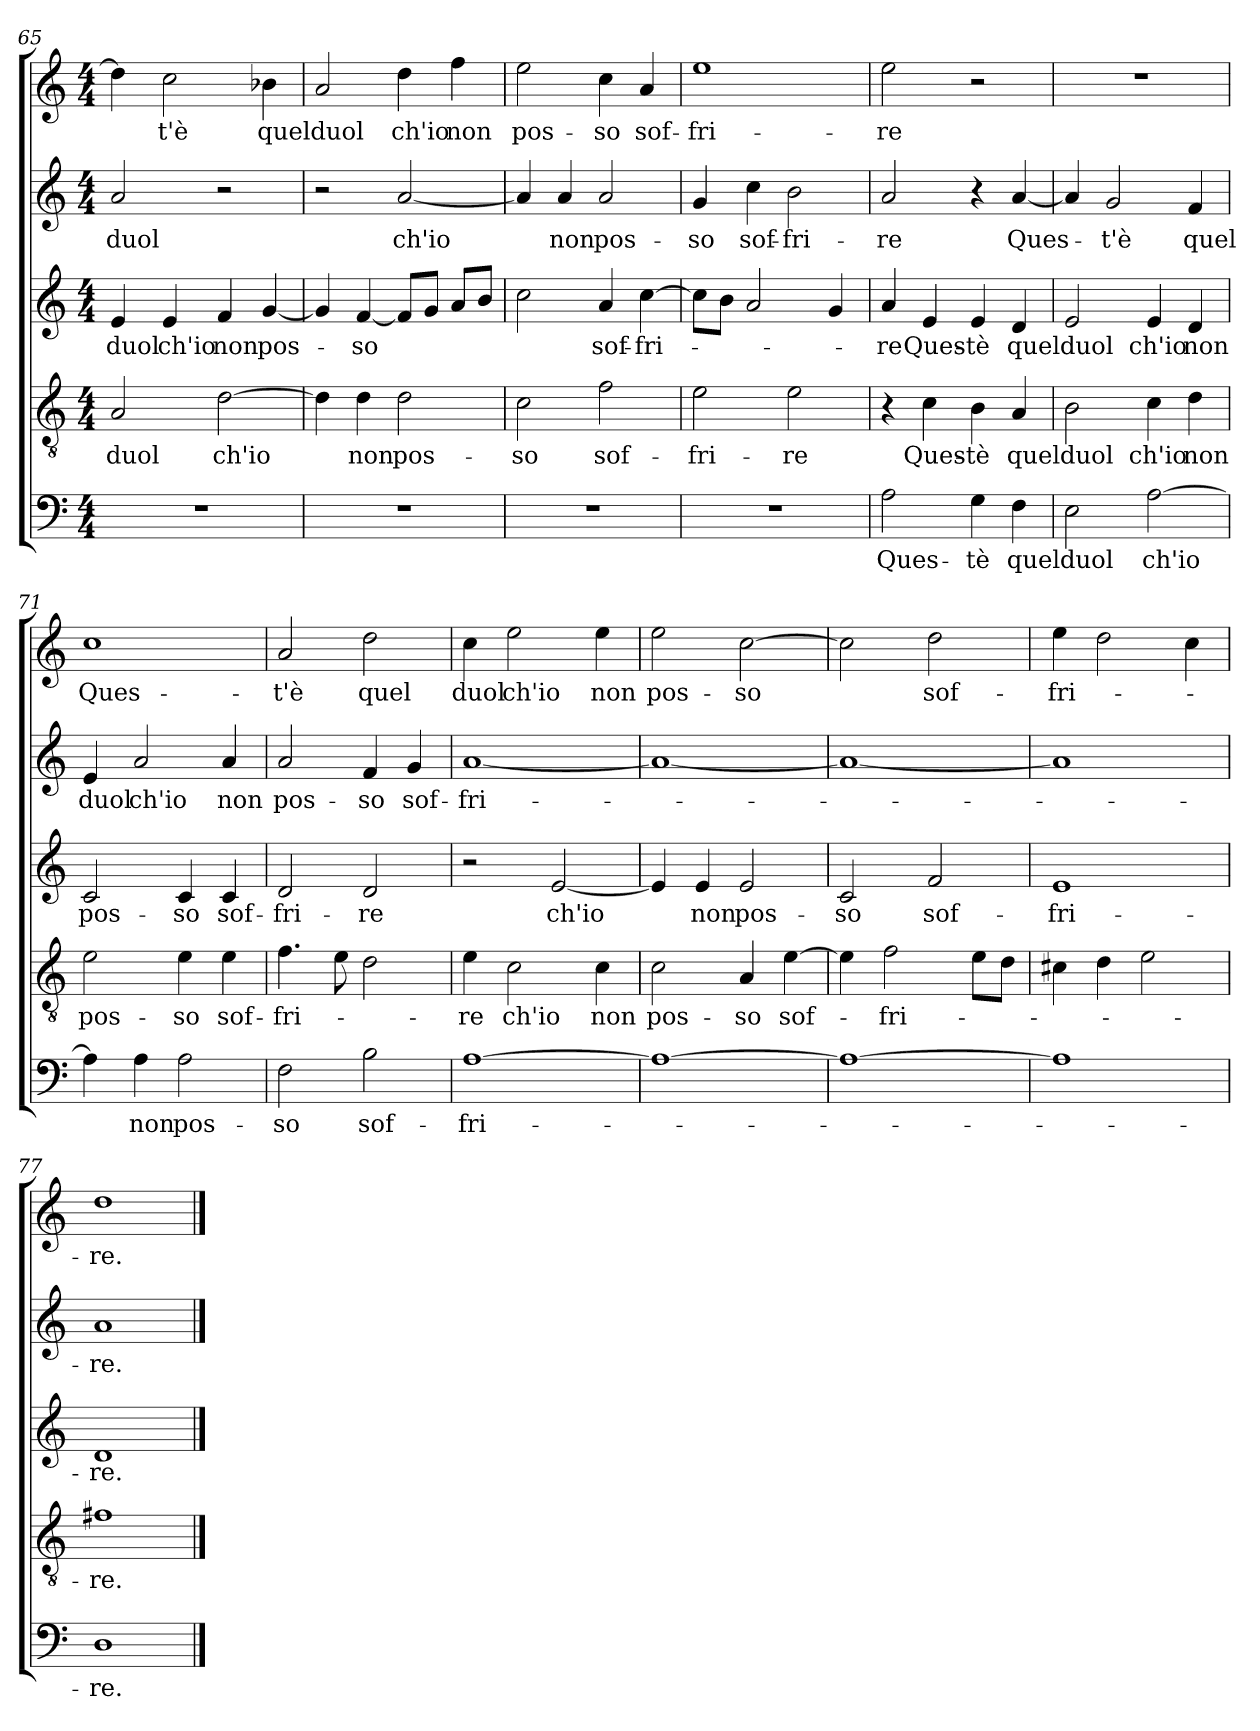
**kern	**text	**kern	**text	**kern	**text	**kern	**text	**kern	**text
*part5	*part5	*part4	*part4	*part3	*part3	*part2	*part2	*part1	*part1
*staff5	*staff5	*staff4	*staff4	*staff3	*staff3	*staff2	*staff2	*staff1	*staff1
*clefF4	*	*clefGv2	*	*clefG2	*	*clefG2	*	*clefG2	*
*k[]	*	*k[]	*	*k[]	*	*k[]	*	*k[]	*
*M4/4	*	*M4/4	*	*M4/4	*	*M4/4	*	*M4/4	*
=65	=65	=65	=65	=65	=65	=65	=65	=65	=65
1r	.	2A/	duol	4e/	duol	2a/	duol	4dd\]	.
.	.	.	.	4e/	ch'io	.	.	2cc\	t'è
.	.	[2d\	ch'io	4f/	non	2r	.	.	.
.	.	.	.	[4g/	pos-	.	.	4b-X\	quel
=66	=66	=66	=66	=66	=66	=66	=66	=66	=66
1r	.	4d\]	.	4g/]	.	2r	.	2a/	duol
.	.	4d\	non	[4f/	so	.	.	.	.
.	.	2d\	pos-	8f/L]	.	[2a/	ch'io	4dd\	ch'io
.	.	.	.	8g/J	.	.	.	.	.
.	.	.	.	8a/L	.	.	.	4ff\	non
.	.	.	.	8b/J	.	.	.	.	.
=67	=67	=67	=67	=67	=67	=67	=67	=67	=67
1r	.	2c\	so	2cc\	.	4a/]	.	2ee\	pos-
.	.	.	.	.	.	4a/	non	.	.
.	.	2f\	sof-	4a/	sof-	2a/	pos-	4cc\	so
.	.	.	.	[4cc\	fri-	.	.	4a/	sof-
=68	=68	=68	=68	=68	=68	=68	=68	=68	=68
1r	.	2e\	fri-	8cc\L]	.	4g/	so	1ee\	fri-
.	.	.	.	8b\J	.	.	.	.	.
.	.	.	.	2a/	.	4cc\	sof-	.	.
.	.	2e\	re	.	.	2b\	fri-	.	.
.	.	.	.	4g/	.	.	.	.	.
=69	=69	=69	=69	=69	=69	=69	=69	=69	=69
2A\	Ques-	4r	.	4a/	re	2a/	re	2ee\	re
.	.	4c\	Ques-	4e/	Ques-	.	.	.	.
4G\	tè	4B\	tè	4e/	tè	4r	.	2r	.
4F\	quel	4A/	quel	4d/	quel	[4a/	Ques-	.	.
=70	=70	=70	=70	=70	=70	=70	=70	=70	=70
2E\	duol	2B\	duol	2e/	duol	4a/]	.	1r	.
.	.	.	.	.	.	2g/	t'è	.	.
[2A\	ch'io	4c\	ch'io	4e/	ch'io	.	.	.	.
.	.	4d\	non	4d/	non	4f/	quel	.	.
=71	=71	=71	=71	=71	=71	=71	=71	=71	=71
4A\]	.	2e\	pos-	2c/	pos-	4e/	duol	1cc\	Ques-
4A\	non	.	.	.	.	2a/	ch'io	.	.
2A\	pos-	4e\	so	4c/	so	.	.	.	.
.	.	4e\	sof-	4c/	sof-	4a/	non	.	.
=72	=72	=72	=72	=72	=72	=72	=72	=72	=72
2F\	so	4.f\	fri-	2d/	fri-	2a/	pos-	2a/	t'è
.	.	8e\	.	.	.	.	.	.	.
2B\	sof-	2d\	.	2d/	re	4f/	so	2dd\	quel
.	.	.	.	.	.	4g/	sof-	.	.
=73	=73	=73	=73	=73	=73	=73	=73	=73	=73
[1A\	fri-	4e\	re	2r	.	[1a/	fri-	4cc\	duol
.	.	2c\	ch'io	.	.	.	.	2ee\	ch'io
.	.	.	.	[2e/	ch'io	.	.	.	.
.	.	4c\	non	.	.	.	.	4ee\	non
=74	=74	=74	=74	=74	=74	=74	=74	=74	=74
1A\_	.	2c\	pos-	4e/]	.	1a/_	.	2ee\	pos-
.	.	.	.	4e/	non	.	.	.	.
.	.	4A/	so	2e/	pos-	.	.	[2cc\	so
.	.	[4e\	sof-	.	.	.	.	.	.
=75	=75	=75	=75	=75	=75	=75	=75	=75	=75
1A\_	.	4e\]	.	2c/	so	1a/_	.	2cc\]	.
.	.	2f\	fri-	.	.	.	.	.	.
.	.	.	.	2f/	sof-	.	.	2dd\	sof-
.	.	8e\L	.	.	.	.	.	.	.
.	.	8d\J	.	.	.	.	.	.	.
=76	=76	=76	=76	=76	=76	=76	=76	=76	=76
1A\]	.	4c#X\	.	1e/	fri-	1a/]	.	4ee\	fri-
.	.	4d\	.	.	.	.	.	2dd\	.
.	.	2e\	.	.	.	.	.	.	.
.	.	.	.	.	.	.	.	4cc\	.
=77	=77	=77	=77	=77	=77	=77	=77	=77	=77
1D\	re.	1f#X\	re.	1d/	re.	1a/	re.	1dd\	re.
==	==	==	==	==	==	==	==	==	==
*-	*-	*-	*-	*-	*-	*-	*-	*-	*-
